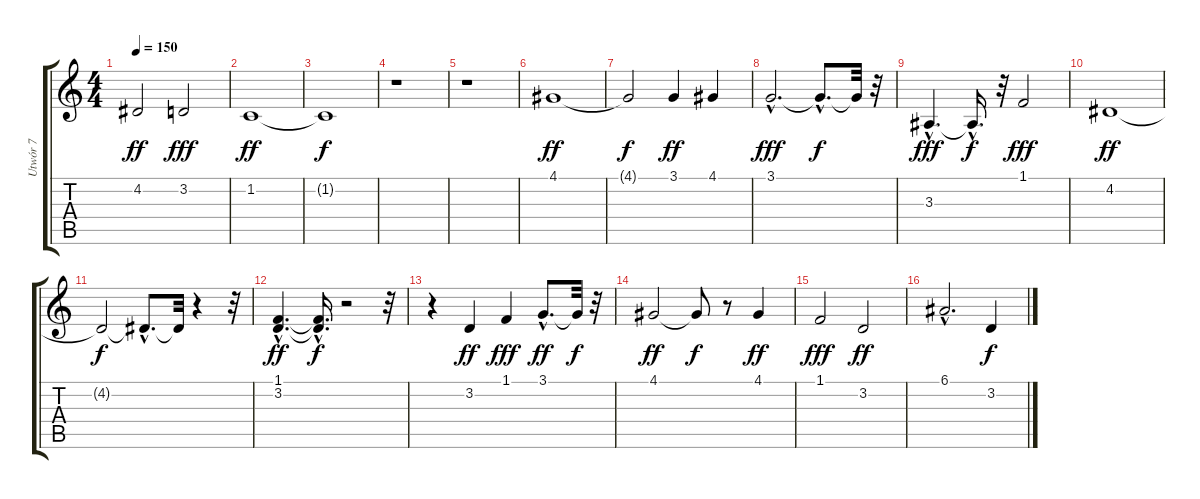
\track ("Utwór 7" "Utwór 7") {instrument lead6voice}
\staff {score tabs}
\tuning (E4 B3 G3 D3 A2 E2) {hide}
\ts (4 4)
\tempo 150
\clef g2
\ks c
4.2.2{dy ff} 3.2.2{dy fff} |
1.2.1{dy ff} |
1.2{t}.1{dy f} |
r.1 |
r.1 |
4.1.1{dy ff} |
4.1{t}.2{dy f} 3.1.4{dy ff} 4.1.4 |
3.1{hac}.2{d dy fff} 3.1{hac t}.8{d dy f} 3.1{t}.32 r.32 |
3.3{hac}.4{d dy fff} 3.3{hac t}.16{d dy f} r.32 1.1.2{dy fff} |
4.2.1{dy ff} |
4.2{t}.2{dy f} 4.2{hac t}.8{d} 4.2{t}.32 r.4 r.32 |
(1.1{hac} 3.2{hac}).4{d dy ff} (1.1{hac t} 3.2{hac t}).16{d dy f} r.2 r.32 |
r.4 3.2.4{dy ff} 1.1.4{dy fff} 3.1{hac}.8{d dy ff} 3.1{t}.32{dy f} r.32 |
4.1.2{dy ff} 4.1{t}.8{dy f} r.8 4.1.4{dy ff} |
1.1.2{dy fff} 3.2.2{dy ff} |
6.1{hac}.2{d} 3.2.4{dy f}
